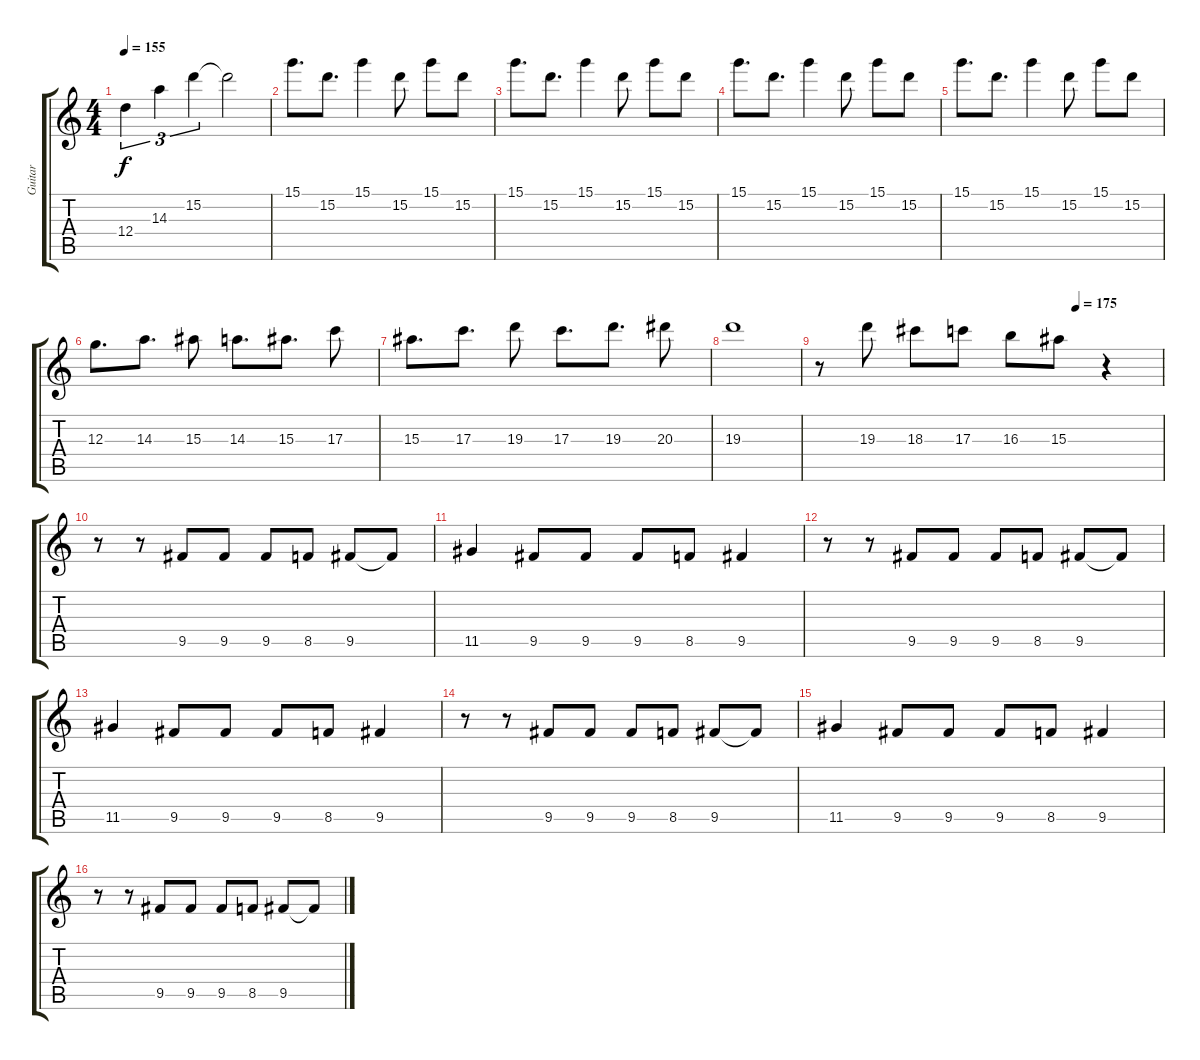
\track ("Guitar" "Guitar") {instrument overdrivenguitar}
\staff {score tabs}
\tuning (E4 B3 G3 D3 A2 E2) {hide}
\ts (4 4)
\tempo 155
\clef g2
\ks c
12.4.4{tu (3 2) dy f} 14.3.4{tu (3 2)} 15.2.4{tu (3 2)} 15.2{t}.2 |
15.1.8{d} 15.2.8{d} 15.1.4 15.2.8 15.1.8 15.2.8 |
15.1.8{d} 15.2.8{d} 15.1.4 15.2.8 15.1.8 15.2.8 |
15.1.8{d} 15.2.8{d} 15.1.4 15.2.8 15.1.8 15.2.8 |
15.1.8{d} 15.2.8{d} 15.1.4 15.2.8 15.1.8 15.2.8 |
12.3.8{d} 14.3.8{d} 15.3.8 14.3.8{d} 15.3.8{d} 17.3.8 |
15.3.8{d} 17.3.8{d} 19.3.8 17.3.8{d} 19.3.8{d} 20.3.8 |
19.3.1 |
\tempo (175 0.75)
r.8 19.3.8 18.3.8 17.3.8 16.3.8 15.3.8 r.4 |
r.8 r.8 9.5.8 9.5.8 9.5.8 8.5.8 9.5.8 9.5{t}.8 |
11.5.4 9.5.8 9.5.8 9.5.8 8.5.8 9.5.4 |
r.8 r.8 9.5.8 9.5.8 9.5.8 8.5.8 9.5.8 9.5{t}.8 |
11.5.4 9.5.8 9.5.8 9.5.8 8.5.8 9.5.4 |
r.8 r.8 9.5.8 9.5.8 9.5.8 8.5.8 9.5.8 9.5{t}.8 |
11.5.4 9.5.8 9.5.8 9.5.8 8.5.8 9.5.4 |
r.8 r.8 9.5.8 9.5.8 9.5.8 8.5.8 9.5.8 9.5{t}.8
